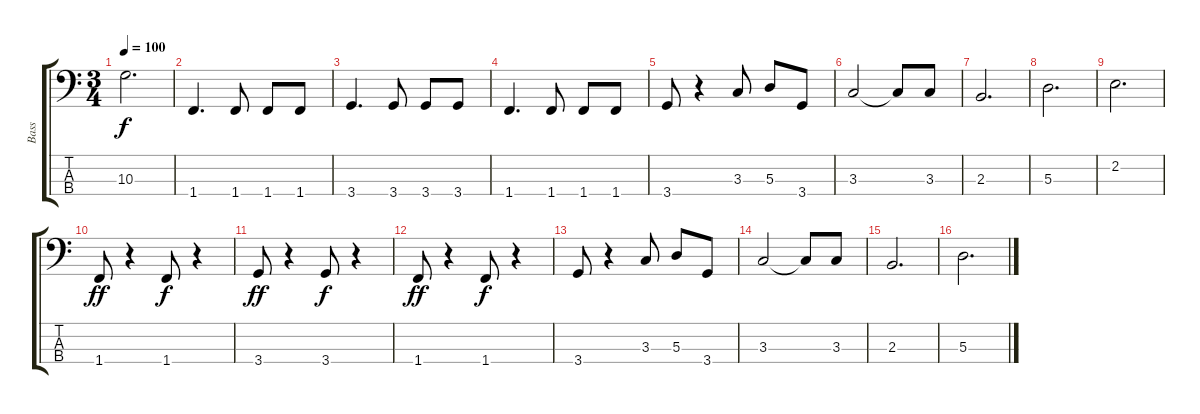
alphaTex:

\track ("Bass" "Bass") {instrument electricbasspick}
\staff {score tabs}
\tuning (G2 D2 A1 E1) {hide}
\ts (3 4)
\tempo 100
\clef f4
\ks c
10.3.2{d dy f} |
1.4.4{d} 1.4.8 1.4.8 1.4.8 |
3.4.4{d} 3.4.8 3.4.8 3.4.8 |
1.4.4{d} 1.4.8 1.4.8 1.4.8 |
3.4.8 r.4 3.3.8 5.3.8 3.4.8 |
3.3.2 3.3{t}.8 3.3.8 |
2.3.2{d} |
5.3.2{d} |
2.2.2{d} |
1.4.8{dy ff} r.4 1.4.8{dy f} r.4 |
3.4.8{dy ff} r.4 3.4.8{dy f} r.4 |
1.4.8{dy ff} r.4 1.4.8{dy f} r.4 |
3.4.8 r.4 3.3.8 5.3.8 3.4.8 |
3.3.2 3.3{t}.8 3.3.8 |
2.3.2{d} |
5.3.2{d}
